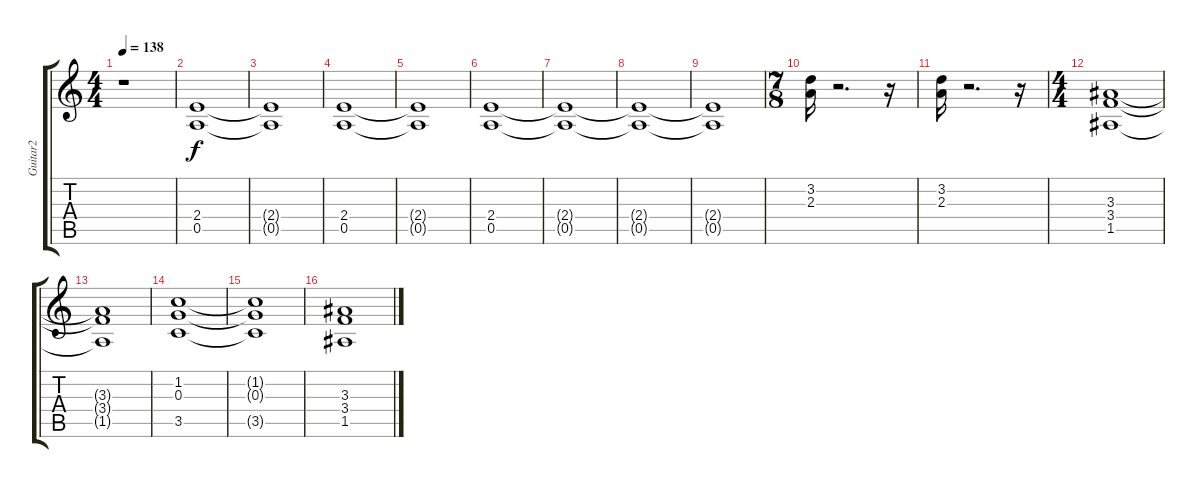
\track ("Guitar2" "Guitar2") {instrument distortionguitar}
\staff {score tabs}
\tuning (E4 B3 G3 D3 A2 E2) {hide}
\ts (4 4)
\tempo 138
\clef g2
\ks c
r.1{dy f} |
(2.4 0.5).1 |
(2.4{t} 0.5{t}).1 |
(2.4 0.5).1 |
(2.4{t} 0.5{t}).1 |
(2.4 0.5).1 |
(2.4{t} 0.5{t}).1 |
(2.4{t} 0.5{t}).1 |
(2.4{t} 0.5{t}).1 |
\ts (7 8)
(3.2 2.3).16 r.2{d} r.16 |
(3.2 2.3).16 r.2{d} r.16 |
\ts (4 4)
(3.3 3.4 1.5).1 |
(3.3{t} 3.4{t} 1.5{t}).1 |
(1.2 0.3 3.5).1 |
(1.2{t} 0.3{t} 3.5{t}).1 |
(3.3 3.4 1.5).1
